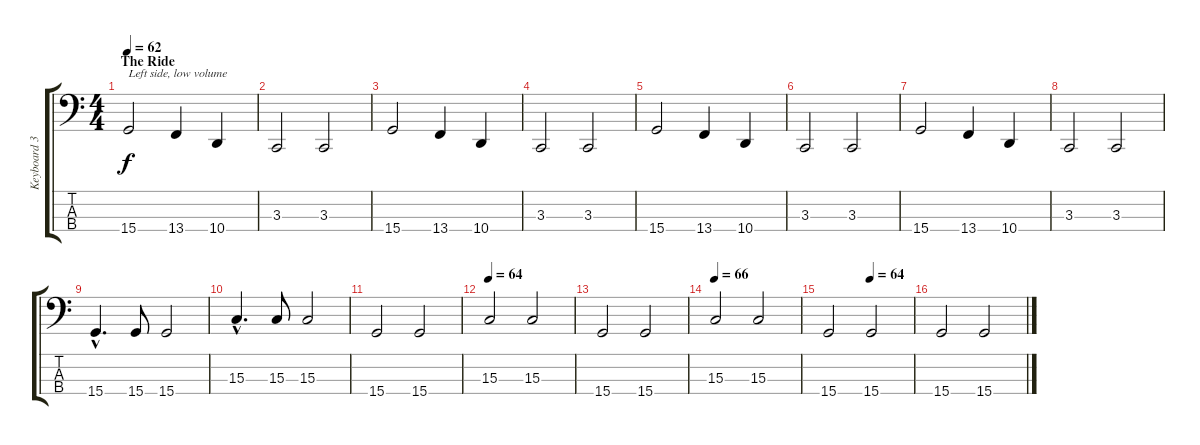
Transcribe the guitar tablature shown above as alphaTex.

\track ("Keyboard 3 (Rick)" "Keyboard 3") {instrument lead2sawtooth}
\staff {score tabs}
\tuning (G2 D2 A1 E1) {hide}
\ts (4 4)
\section ("" "The Ride")
\tempo 62
\clef f4
\ks c
15.4.2{txt "Left side, low volume" dy f volume 9 balance 0} 13.4.4 10.4.4 |
3.3.2 3.3.2 |
15.4.2 13.4.4 10.4.4 |
3.3.2 3.3.2 |
15.4.2 13.4.4 10.4.4 |
3.3.2 3.3.2 |
15.4.2 13.4.4 10.4.4 |
3.3.2 3.3.2 |
15.4{hac}.4{d} 15.4.8 15.4.2 |
15.3{hac}.4{d} 15.3.8 15.3.2 |
15.4.2 15.4.2 |
\tempo 64
15.3.2 15.3.2 |
15.4.2 15.4.2 |
\tempo 66
15.3.2 15.3.2 |
\tempo (64 0.5)
15.4.2 15.4.2 |
15.4.2 15.4.2
